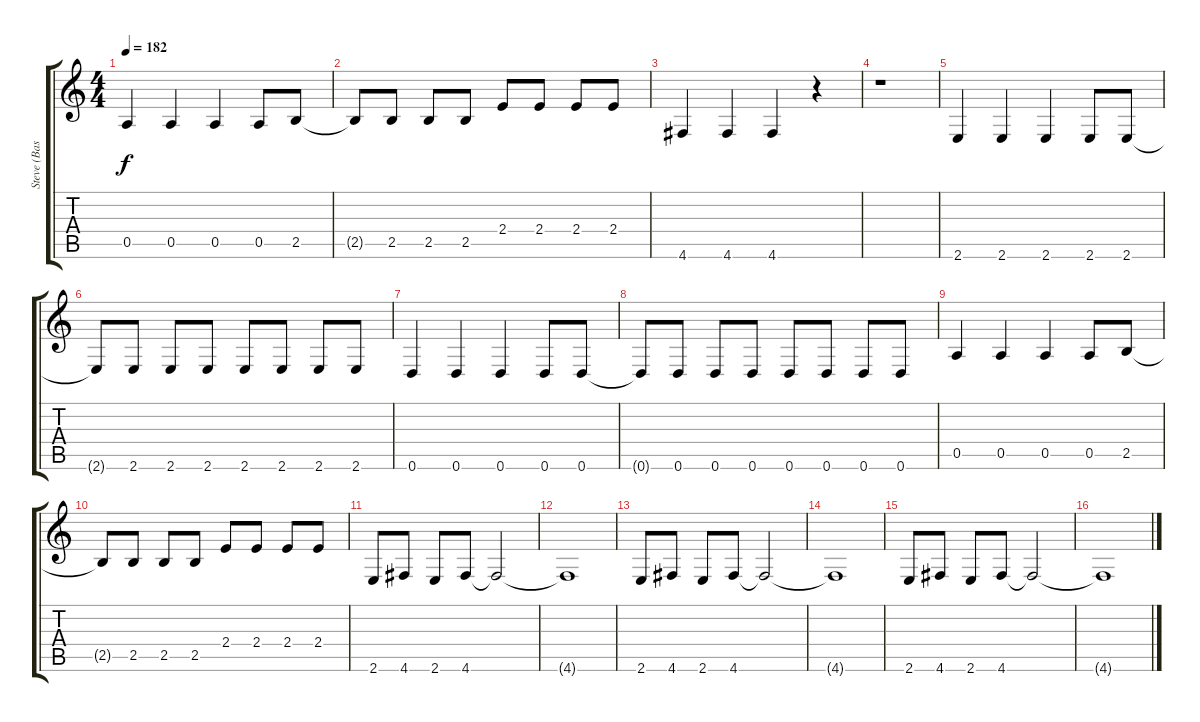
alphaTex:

\track ("Steve (Bass)" "Steve (Bas") {instrument electricbassfinger}
\staff {score tabs}
\tuning (E4 B3 G3 D3 A2 D2) {hide}
\ts (4 4)
\tempo 182
\clef g2
\ks c
0.5.4{dy f} 0.5.4 0.5.4 0.5.8 2.5.8 |
2.5{t}.8 2.5.8 2.5.8 2.5.8 2.4.8 2.4.8 2.4.8 2.4.8 |
4.6.4 4.6.4 4.6.4 r.4 |
r.1 |
2.6.4 2.6.4 2.6.4 2.6.8 2.6.8 |
2.6{t}.8 2.6.8 2.6.8 2.6.8 2.6.8 2.6.8 2.6.8 2.6.8 |
0.6.4 0.6.4 0.6.4 0.6.8 0.6.8 |
0.6{t}.8 0.6.8 0.6.8 0.6.8 0.6.8 0.6.8 0.6.8 0.6.8 |
0.5.4 0.5.4 0.5.4 0.5.8 2.5.8 |
2.5{t}.8 2.5.8 2.5.8 2.5.8 2.4.8 2.4.8 2.4.8 2.4.8 |
2.6.8 4.6.8 2.6.8 4.6.8 4.6{t}.2 |
4.6{t}.1 |
2.6.8 4.6.8 2.6.8 4.6.8 4.6{t}.2 |
4.6{t}.1 |
2.6.8 4.6.8 2.6.8 4.6.8 4.6{t}.2 |
4.6{t}.1
